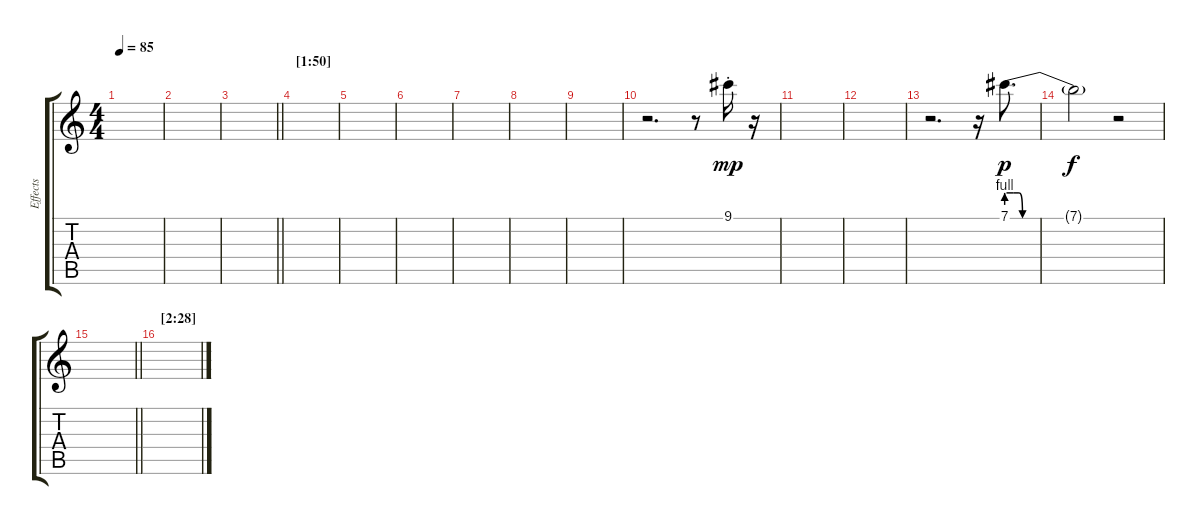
\track ("Effects" "Effects") {instrument overdrivenguitar}
\staff {score tabs}
\tuning (E4 B3 G3 D3 A2 E2) {hide}
\ts (4 4)
\tempo 85
\clef g2
\ks c
|
|
\barLineRight lightlight
|
\section ("" "[1:50]")
|
|
|
|
|
|
r.2{d instrument electricguitarjazz} r.8 9.1{st}.16{dy mp} r.16 |
|
|
r.2{d instrument overdrivenguitar} r.16 7.1{be (custom 0 4 4 4 7 4 9 0 14 0 20 0 40 0 60 0)}.8{d dy p} |
7.1{t}.2{dy f volume 4} r.2 |
\barLineRight lightlight
|
\section ("" "[2:28]")
